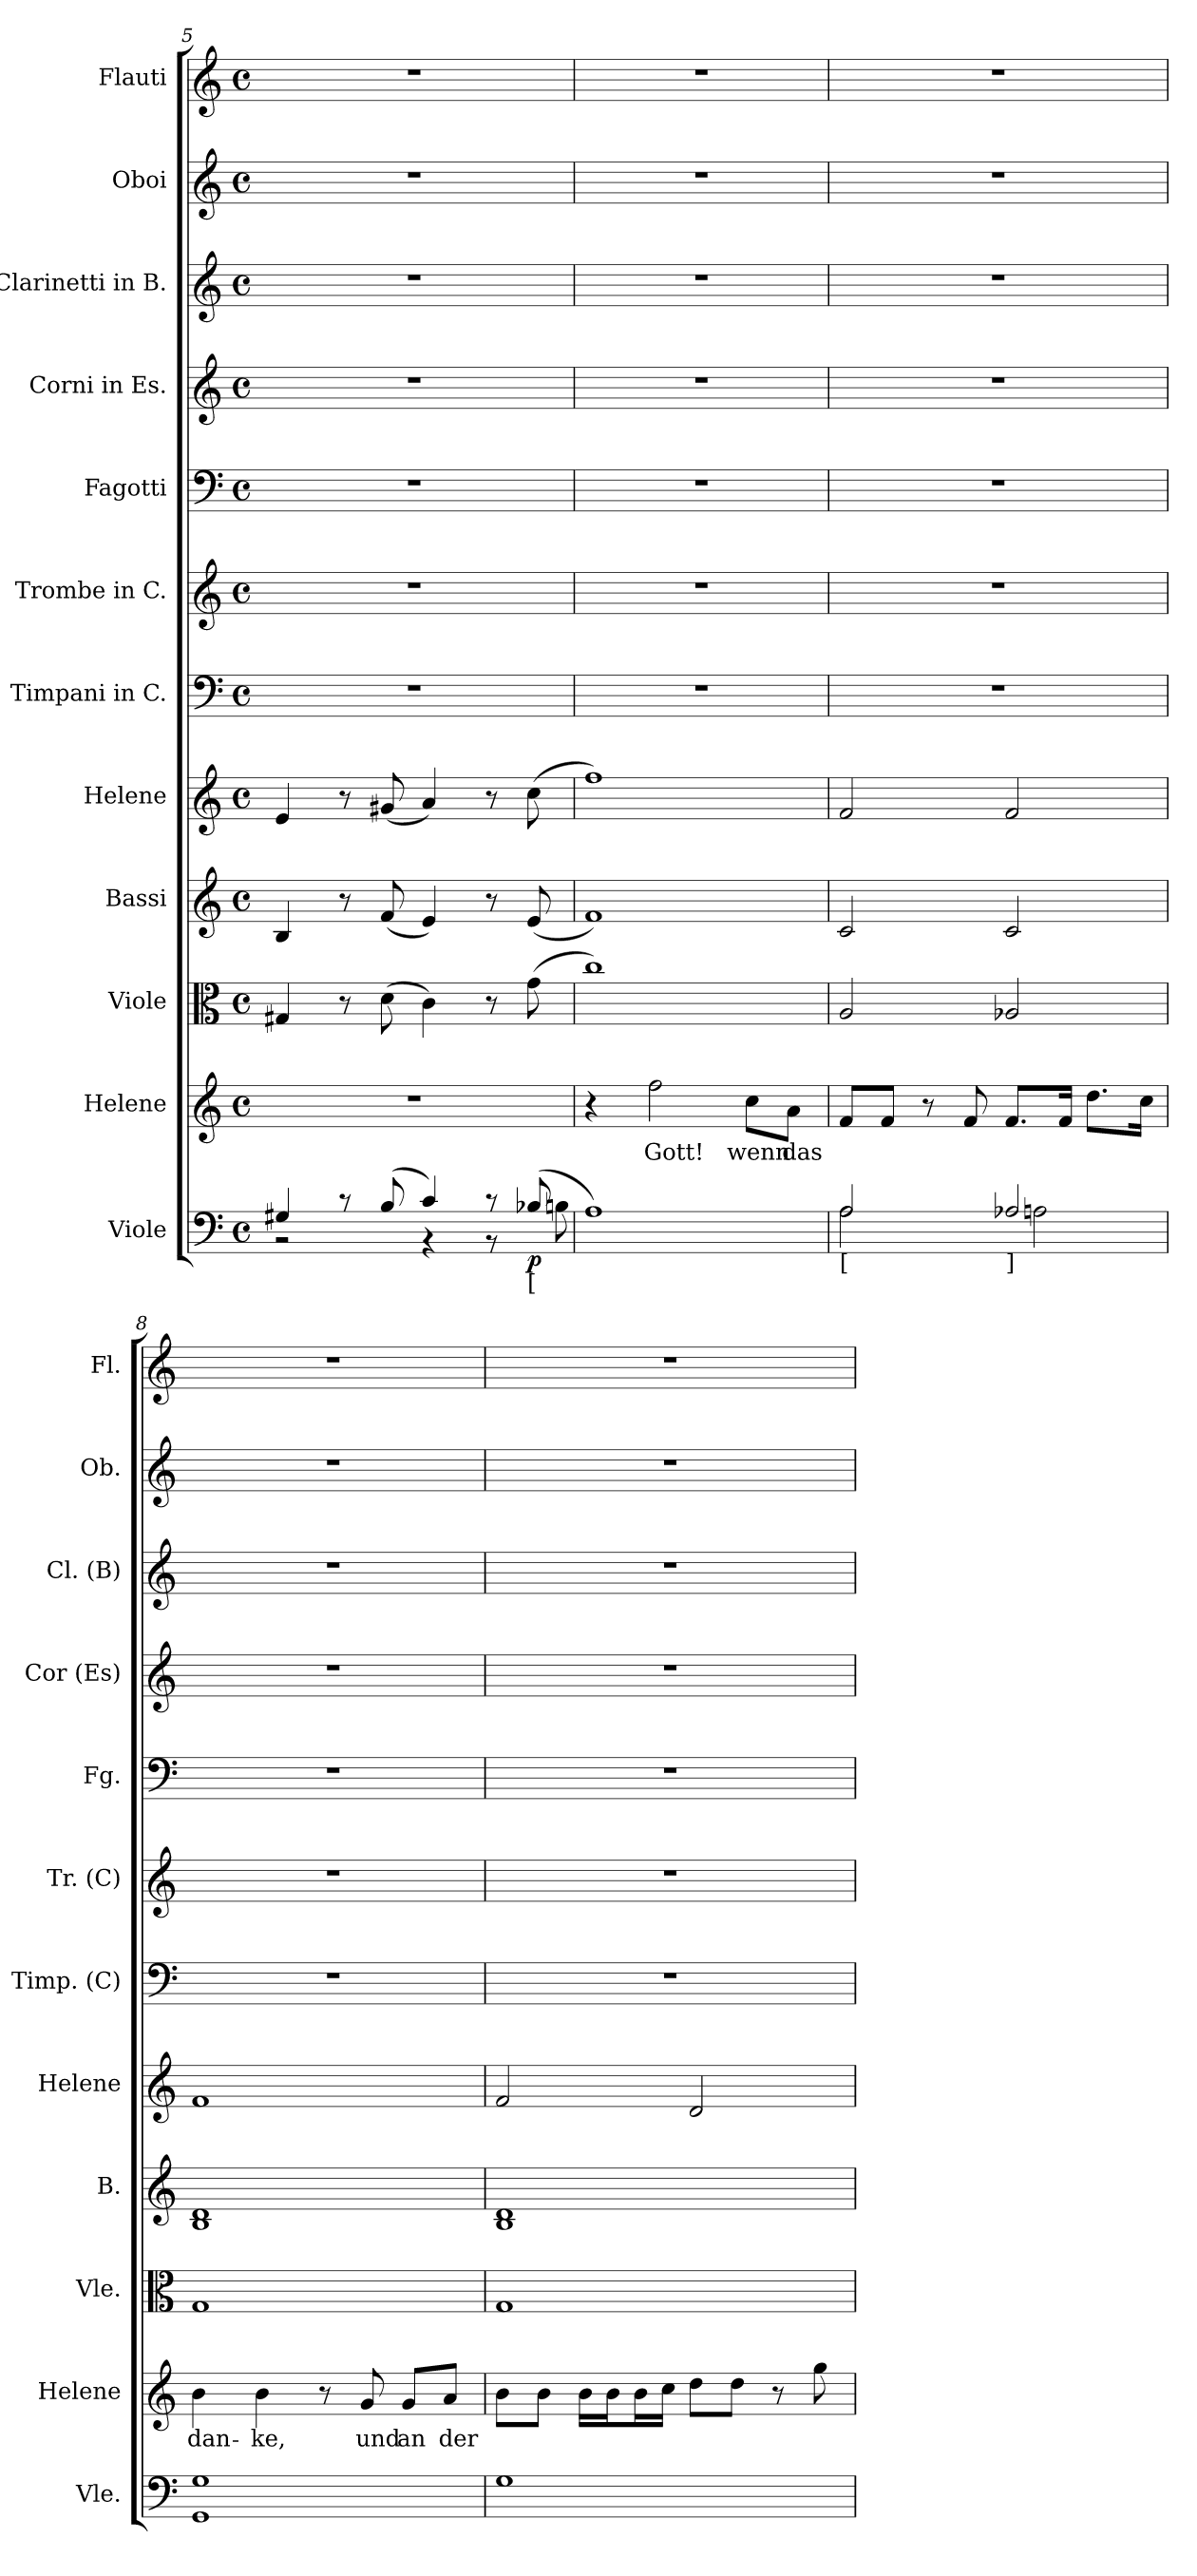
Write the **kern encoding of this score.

**kern	**dynam	**kern	**text	**kern	**kern	**kern	**kern	**kern	**kern	**kern	**kern	**kern	**kern
*part12	*part12	*part11	*part11	*part10	*part9	*part8	*part7	*part6	*part5	*part4	*part3	*part2	*part1
*staff12	*staff12	*staff11	*staff11	*staff10	*staff9	*staff8	*staff7	*staff6	*staff5	*staff4	*staff3	*staff2	*staff1
*I"Viole	*	*I"Helene	*	*I"Viole	*I"Bassi	*I"Helene	*I"Timpani in C.	*I"Trombe in C.	*I"Fagotti	*I"Corni in Es.	*I"Clarinetti in B.	*I"Oboi	*I"Flauti
*I'Vle.	*	*I'Helene	*	*I'Vle.	*I'B.	*I'Helene	*I'Timp. (C)	*I'Tr. (C)	*I'Fg.	*I'Cor (Es)	*I'Cl. (B)	*I'Ob.	*I'Fl.
*clefF4	*	*clefG2	*	*clefC3	*clefG2	*clefG2	*clefF4	*clefG2	*clefF4	*clefG2	*clefG2	*clefG2	*clefG2
*	*	*	*	*	*	*	*	*	*	*ITrd4c7	*ITrd1c2	*	*
*M4/4	*	*M4/4	*	*M4/4	*M4/4	*M4/4	*M4/4	*M4/4	*M4/4	*M4/4	*M4/4	*M4/4	*M4/4
*met(c)	*	*met(c)	*	*met(c)	*met(c)	*met(c)	*met(c)	*met(c)	*met(c)	*met(c)	*met(c)	*met(c)	*met(c)
=5	=5	=5	=5	=5	=5	=5	=5	=5	=5	=5	=5	=5	=5
*^	*	*	*	*	*	*	*	*	*	*	*	*	*
4G#/	2r	.	1r	.	4G#/	4B/	4e/	1r	1r	1r	1r	1r	1r	1r
8r	.	.	.	.	8r	8r	8r	.	.	.	.	.	.	.
(<8B/	.	.	.	.	(>8d\	(<8f/	(<8g#/	.	.	.	.	.	.	.
4c/)	4r	.	.	.	4c\)	4e/)	4a/)	.	.	.	.	.	.	.
8r	8r	.	.	.	8r	8r	8r	.	.	.	.	.	.	.
!LO:TX:b:t=[	!	!	!	!	!	!	!	!	!	!	!	!	!	!
!	!	!LO:DY:b	!	!	!	!	!	!	!	!	!	!	!	!
(<8B-/	8B\	p	.	.	(>8g\	(<8e/	(>8cc\	.	.	.	.	.	.	.
!	!LO:TX:b:t=]	!	!	!	!	!	!	!	!	!	!	!	!	!
*v	*v	*	*	*	*	*	*	*	*	*	*	*	*	*
=6	=6	=6	=6	=6	=6	=6	=6	=6	=6	=6	=6	=6	=6
1A)	.	4r	.	1cc)	1f)	1ff)	1r	1r	1r	1r	1r	1r	1r
.	.	2ff\	Gott!	.	.	.	.	.	.	.	.	.	.
.	.	8cc\L	wenn	.	.	.	.	.	.	.	.	.	.
.	.	8a\J	das	.	.	.	.	.	.	.	.	.	.
=7	=7	=7	=7	=7	=7	=7	=7	=7	=7	=7	=7	=7	=7
*^	*	*	*	*	*	*	*	*	*	*	*	*	*
!LO:TX:b:t=[	!	!	!	!	!	!	!	!	!	!	!	!	!	!
2A/	2A\	.	8f/L	.	2A/	2c/	2f/	1r	1r	1r	1r	1r	1r	1r
.	.	.	8f/J	.	.	.	.	.	.	.	.	.	.	.
.	.	.	8r	.	.	.	.	.	.	.	.	.	.	.
.	.	.	8f/	.	.	.	.	.	.	.	.	.	.	.
!LO:TX:b:t=]	!	!	!	!	!	!	!	!	!	!	!	!	!	!
2A-/	2A\	.	8.f/L	.	2A-/	2c/	2f/	.	.	.	.	.	.	.
.	.	.	16f/Jk	.	.	.	.	.	.	.	.	.	.	.
.	.	.	8.dd\L	.	.	.	.	.	.	.	.	.	.	.
.	.	.	16cc\Jk	.	.	.	.	.	.	.	.	.	.	.
*v	*v	*	*	*	*	*	*	*	*	*	*	*	*	*
!!LO:PB:g=z
=8	=8	=8	=8	=8	=8	=8	=8	=8	=8	=8	=8	=8	=8
1GG 1G	.	4b\	dan-	1G	1B 1d	1f	1r	1r	1r	1r	1r	1r	1r
.	.	4b\	ke,	.	.	.	.	.	.	.	.	.	.
.	.	8r	.	.	.	.	.	.	.	.	.	.	.
.	.	8g/	und	.	.	.	.	.	.	.	.	.	.
.	.	8g/L	an	.	.	.	.	.	.	.	.	.	.
.	.	8a/J	der	.	.	.	.	.	.	.	.	.	.
=9	=9	=9	=9	=9	=9	=9	=9	=9	=9	=9	=9	=9	=9
1G	.	8b\L	.	1G	1B 1d	2f/	1r	1r	1r	1r	1r	1r	1r
.	.	8b\J	.	.	.	.	.	.	.	.	.	.	.
.	.	16b\LL	.	.	.	.	.	.	.	.	.	.	.
.	.	16b\J	.	.	.	.	.	.	.	.	.	.	.
.	.	16b\L	.	.	.	.	.	.	.	.	.	.	.
.	.	16cc\JJ	.	.	.	.	.	.	.	.	.	.	.
.	.	8dd\L	.	.	.	2d/	.	.	.	.	.	.	.
.	.	8dd\J	.	.	.	.	.	.	.	.	.	.	.
.	.	8r	.	.	.	.	.	.	.	.	.	.	.
.	.	8gg\	.	.	.	.	.	.	.	.	.	.	.
=	=	=	=	=	=	=	=	=	=	=	=	=	=
*-	*-	*-	*-	*-	*-	*-	*-	*-	*-	*-	*-	*-	*-
